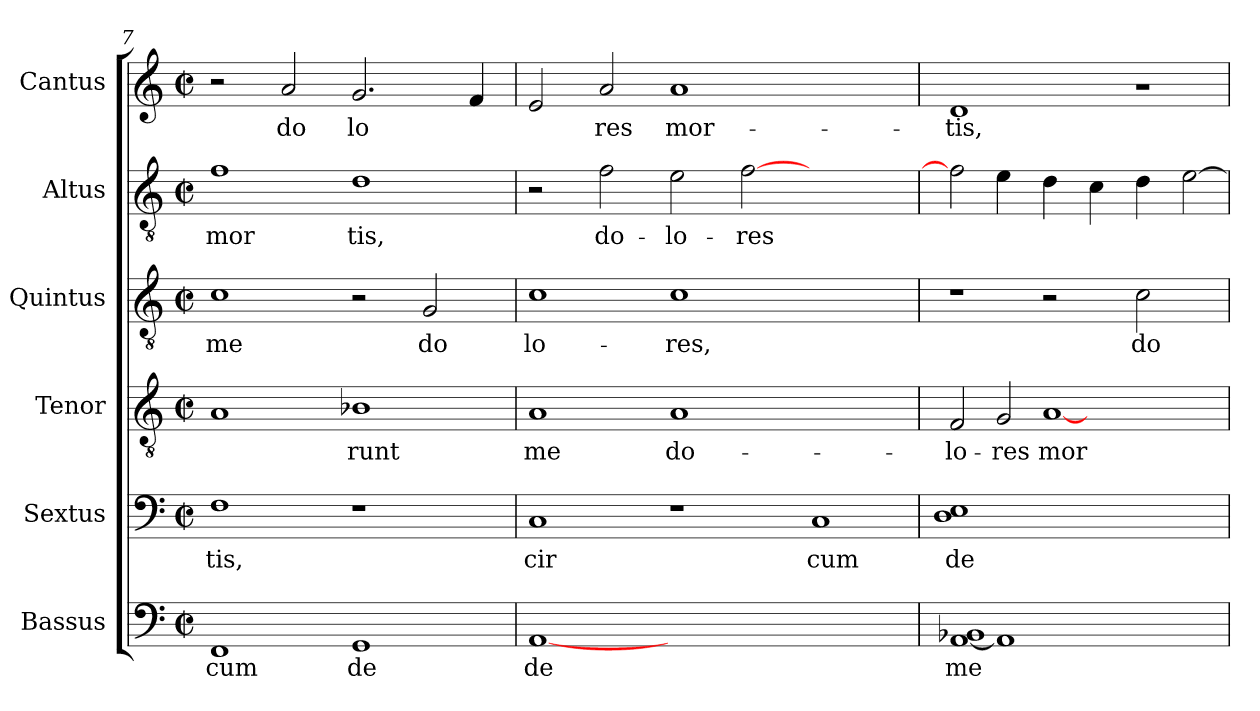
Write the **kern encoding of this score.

**kern	**text	**kern	**text	**kern	**text	**kern	**text	**kern	**text	**kern	**text
*part6	*part6	*part5	*part5	*part4	*part4	*part3	*part3	*part2	*part2	*part1	*part1
*staff6	*staff6	*staff5	*staff5	*staff4	*staff4	*staff3	*staff3	*staff2	*staff2	*staff1	*staff1
*I"Bassus	*	*I"Sextus	*	*I"Tenor	*	*I"Quintus	*	*I"Altus	*	*I"Cantus	*
*clefF4	*	*clefF4	*	*clefGv2	*	*clefGv2	*	*clefGv2	*	*clefG2	*
*M2/2	*	*M2/2	*	*M2/2	*	*M2/2	*	*M2/2	*	*M2/2	*
*met(c|)	*	*met(c|)	*	*met(c|)	*	*met(c|)	*	*met(c|)	*	*met(c|)	*
=7	=7	=7	=7	=7	=7	=7	=7	=7	=7	=7	=7
!	!LO:LY:b:cj	!	!LO:LY:b:cj	!	!	!	!LO:LY:b:cj	!	!LO:LY:b:cj	!	!
1FF	cum	1F	-tis,	1A	.	1c	me	1f	mor	2r	.
!	!	!	!	!	!	!	!	!	!	!	!LO:LY:b:cj
.	.	.	.	.	.	.	.	.	.	2a/	do
!	!LO:LY:b:cj	!	!	!	!LO:LY:b:cj	!	!	!	!LO:LY:b:cj	!	!LO:LY:b:cj
1GG	de	1r	.	1B-X	-runt	2r	.	1d	tis,	2.g/	lo
!	!	!	!	!	!	!	!LO:LY:b:cj	!	!	!	!
.	.	.	.	.	.	2G/	do	.	.	.	.
.	.	.	.	.	.	.	.	.	.	4f/	.
!!LO:LB:g=z
=8	=8	=8	=8	=8	=8	=8	=8	=8	=8	=8	=8
!	!LO:LY:b:cj	!	!LO:LY:b:cj	!	!LO:LY:b:cj	!	!LO:LY:b:cj	!	!	!	!
[1AA	de	1C	cir	1A	me	1c	lo-	2r	.	2e/	.
!	!	!	!	!	!	!	!	!	!LO:LY:b:cj	!	!LO:LY:b:cj
.	.	.	.	.	.	.	.	2f\	do-	2a/	res
!	!	!	!	!	!LO:LY:b:cj	!	!LO:LY:b:cj	!	!LO:LY:b:cj	!	!LO:LY:b:cj
0ryy	.	1r	.	1A	do-	1c	-res,	2e\	-lo-	1a	mor-
!	!	!	!	!	!	!	!	!	!LO:LY:b	!	!
.	.	.	.	.	.	.	.	[>2f\	-res	.	.
!	!	!	!LO:LY:b:cj	!	!	!	!	!	!	!	!
.	.	1C	cum	1ryy	.	1ryy	.	1ryy	.	1ryy	.
=9	=9	=9	=9	=9	=9	=9	=9	=9	=9	=9	=9
!LO:N:vis=1	!LO:LY:b:cj	!LO:N:vis=1	!LO:LY:b:cj	!LO:N:vis=2	!LO:LY:b:cj	!LO:N:vis=1	!	!LO:N:vis=2	!	!	!LO:LY:b:cj
4BB-X [<4AA	me	4D 4E	de	4F/	-lo-	2r	.	4f\]	.	1d	-tis,
!	!	!	!	!LO:N:vis=2	!LO:LY:b:cj	!	!	!	!	!	!
1AA]	.	1ryy	.	4G/	-res	.	.	4e\	.	.	.
!	!	!	!	!LO:N:vis=1	!LO:LY:b	!	!	!	!	!	!
.	.	.	.	[<4A	mor-	2r	.	4d\	.	.	.
.	.	.	.	2.ryy	.	.	.	4c\	.	.	.
!	!	!	!	!	!	!LO:N:vis=2	!LO:LY:b:cj	!	!	!LO:N:vis=1	!
.	.	.	.	.	.	4c\	do-	4d\	.	4ra	.
!	!	!	!	!	!	!	!	!LO:N:vis=2	!	!	!
4ryy	.	4ryy	.	.	.	4ryy	.	[>4e\	.	4ryy	.
=	=	=	=	=	=	=	=	=	=	=	=
*-	*-	*-	*-	*-	*-	*-	*-	*-	*-	*-	*-
